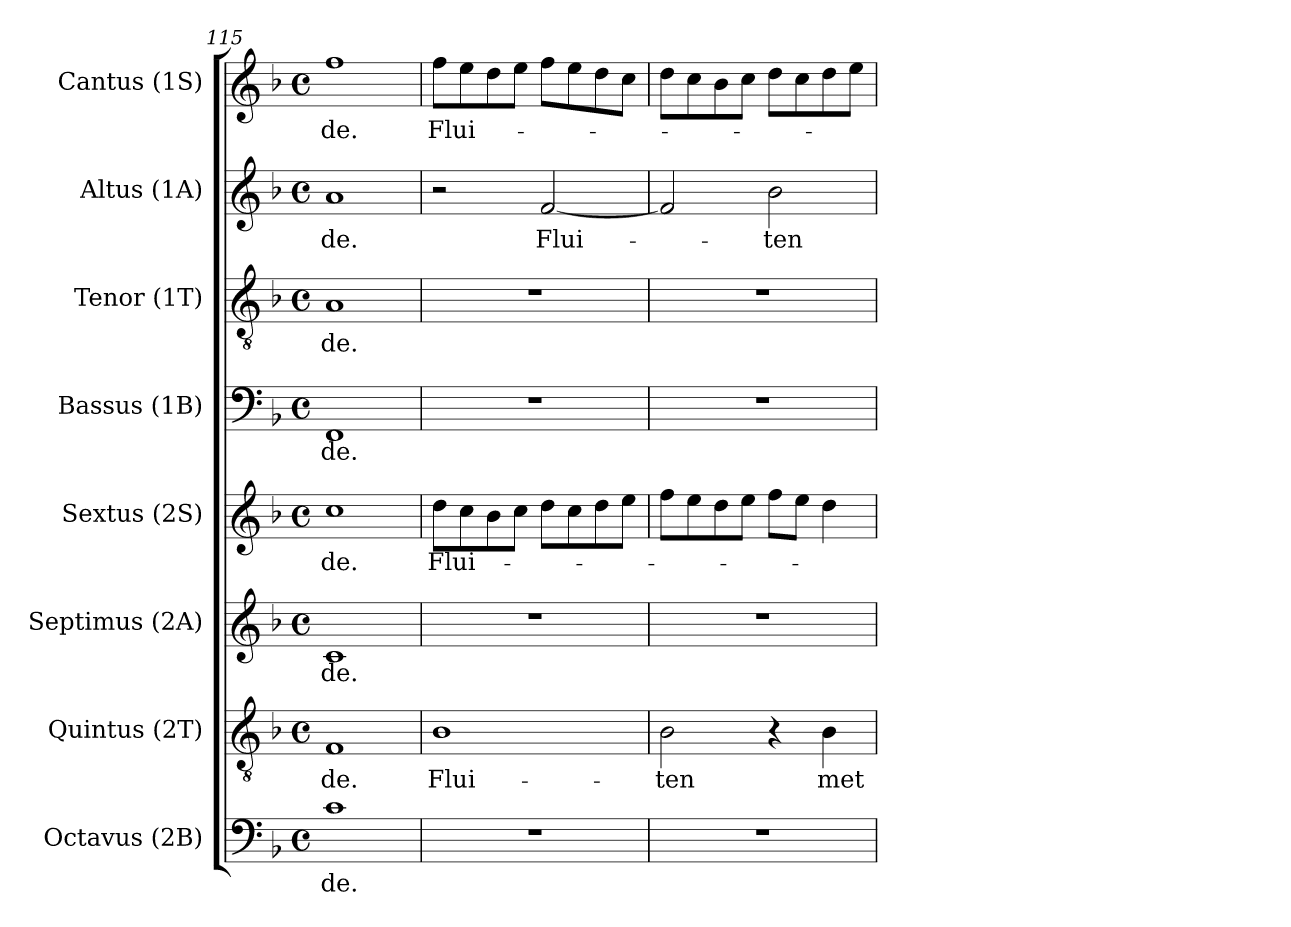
**kern	**text	**kern	**text	**kern	**text	**kern	**text	**kern	**text	**kern	**text	**kern	**text	**kern	**text
*part8	*part8	*part7	*part7	*part6	*part6	*part5	*part5	*part4	*part4	*part3	*part3	*part2	*part2	*part1	*part1
*staff8	*staff8	*staff7	*staff7	*staff6	*staff6	*staff5	*staff5	*staff4	*staff4	*staff3	*staff3	*staff2	*staff2	*staff1	*staff1
*I"Octavus (2B)	*	*I"Quintus (2T)	*	*I"Septimus (2A)	*	*I"Sextus (2S)	*	*I"Bassus (1B)	*	*I"Tenor (1T)	*	*I"Altus (1A)	*	*I"Cantus (1S)	*
*I'Octavus	*	*I'Quintus	*	*I'Septimus	*	*I'Sextus	*	*I'Bassus	*	*I'Tenor	*	*I'Altus	*	*I'Cantus	*
*clefF4	*	*clefGv2	*	*clefG2	*	*clefG2	*	*clefF4	*	*clefGv2	*	*clefG2	*	*clefG2	*
*k[b-]	*	*k[b-]	*	*k[b-]	*	*k[b-]	*	*k[b-]	*	*k[b-]	*	*k[b-]	*	*k[b-]	*
*F:	*	*F:	*	*F:	*	*F:	*	*F:	*	*F:	*	*F:	*	*F:	*
*M4/4	*	*M4/4	*	*M4/4	*	*M4/4	*	*M4/4	*	*M4/4	*	*M4/4	*	*M4/4	*
*met(c)	*	*met(c)	*	*met(c)	*	*met(c)	*	*met(c)	*	*met(c)	*	*met(c)	*	*met(c)	*
=115	=115	=115	=115	=115	=115	=115	=115	=115	=115	=115	=115	=115	=115	=115	=115
!	!LO:LY:b:color=#000000	!	!	!	!	!	!	!	!	!	!	!	!	!	!
!	!	!	!LO:LY:b:color=#000000	!	!	!	!	!	!	!	!	!	!	!	!
!	!	!	!	!	!LO:LY:b:color=#000000	!	!	!	!	!	!	!	!	!	!
!	!	!	!	!	!	!	!LO:LY:b:color=#000000	!	!	!	!	!	!	!	!
!	!	!	!	!	!	!	!	!	!LO:LY:b:color=#000000	!	!	!	!	!	!
!	!	!	!	!	!	!	!	!	!	!	!LO:LY:b:color=#000000	!	!	!	!
!	!	!	!	!	!	!	!	!	!	!	!	!	!LO:LY:b:color=#000000	!	!
!	!	!	!	!	!	!	!	!	!	!	!	!	!	!	!LO:LY:b:color=#000000
1ci	-de.	1Fi	de.	1ci	-de.	1cci	-de.	1FFi	-de.	1Ai	-de.	1ai	-de.	1ffi	-de.
!!LO:PB:g=z
=116	=116	=116	=116	=116	=116	=116	=116	=116	=116	=116	=116	=116	=116	=116	=116
!	!	!	!LO:LY:b:color=#000000	!	!	!	!	!	!	!	!	!	!	!	!
!	!	!	!	!	!	!	!LO:LY:b:color=#000000	!	!	!	!	!	!	!	!
!	!	!	!	!	!	!	!	!	!	!	!	!	!	!	!LO:LY:b:color=#000000
1r	.	1B-i	Flui-	1r	.	8ddi\L	Flui-	1r	.	1r	.	2r	.	8ffi\L	Flui-
.	.	.	.	.	.	8cci\	.	.	.	.	.	.	.	8eei\	.
.	.	.	.	.	.	8b-i\	.	.	.	.	.	.	.	8ddi\	.
.	.	.	.	.	.	8cci\J	.	.	.	.	.	.	.	8eei\J	.
!	!	!	!	!	!	!	!	!	!	!	!	!	!LO:LY:b:color=#000000	!	!
.	.	.	.	.	.	8ddi\L	.	.	.	.	.	[<2fi/	Flui-	8ffi\L	.
.	.	.	.	.	.	8cci\	.	.	.	.	.	.	.	8eei\	.
.	.	.	.	.	.	8ddi\	.	.	.	.	.	.	.	8ddi\	.
.	.	.	.	.	.	8eei\J	.	.	.	.	.	.	.	8cci\J	.
=117	=117	=117	=117	=117	=117	=117	=117	=117	=117	=117	=117	=117	=117	=117	=117
!	!	!	!LO:LY:b:color=#000000	!	!	!	!	!	!	!	!	!	!	!	!
1r	.	2B-i\	-ten	1r	.	8ffi\L	.	1r	.	1r	.	2fi/]	.	8ddi\L	.
.	.	.	.	.	.	8eei\	.	.	.	.	.	.	.	8cci\	.
.	.	.	.	.	.	8ddi\	.	.	.	.	.	.	.	8b-i\	.
.	.	.	.	.	.	8eei\J	.	.	.	.	.	.	.	8cci\J	.
!	!	!	!	!	!	!	!	!	!	!	!	!	!LO:LY:b:color=#000000	!	!
.	.	4r	.	.	.	8ffi\L	.	.	.	.	.	2b-i\	-ten	8ddi\L	.
.	.	.	.	.	.	8eei\J	.	.	.	.	.	.	.	8cci\	.
!	!	!	!LO:LY:b:color=#000000	!	!	!	!	!	!	!	!	!	!	!	!
.	.	4B-i\	met	.	.	4ddi\	.	.	.	.	.	.	.	8ddi\	.
.	.	.	.	.	.	.	.	.	.	.	.	.	.	8eei\J	.
=	=	=	=	=	=	=	=	=	=	=	=	=	=	=	=
*-	*-	*-	*-	*-	*-	*-	*-	*-	*-	*-	*-	*-	*-	*-	*-
